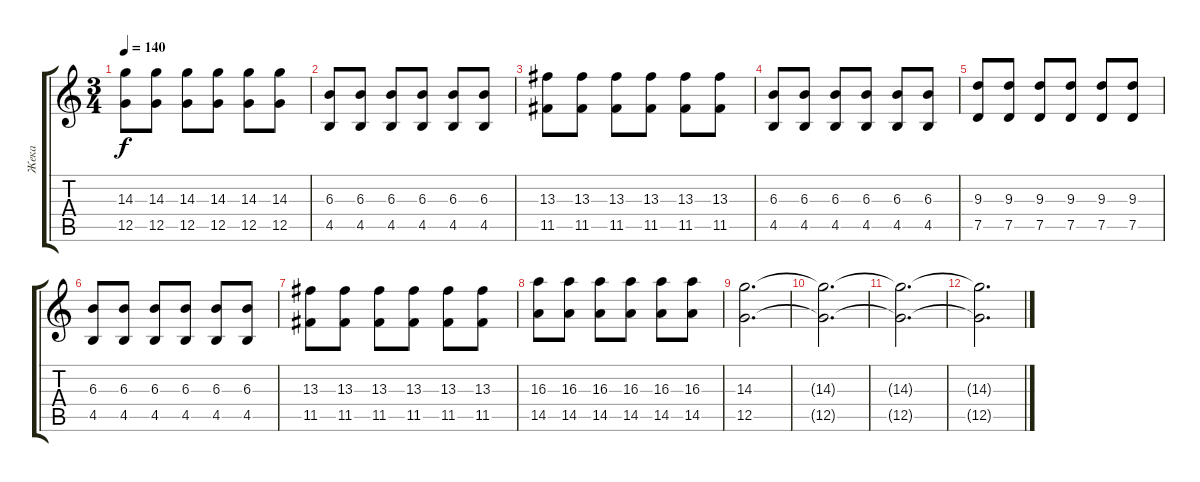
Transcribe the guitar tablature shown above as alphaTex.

\track ("Жека" "Жека") {instrument electricguitarjazz}
\staff {score tabs}
\tuning (D4 A3 F3 C3 G2 C2) {hide}
\ts (3 4)
\tempo 140
\clef g2
\ks c
(14.3 12.5).8{dy f} (14.3 12.5).8 (14.3 12.5).8 (14.3 12.5).8 (14.3 12.5).8 (14.3 12.5).8 |
(6.3 4.5).8 (6.3 4.5).8 (6.3 4.5).8 (6.3 4.5).8 (6.3 4.5).8 (6.3 4.5).8 |
(13.3 11.5).8 (13.3 11.5).8 (13.3 11.5).8 (13.3 11.5).8 (13.3 11.5).8 (13.3 11.5).8 |
(6.3 4.5).8 (6.3 4.5).8 (6.3 4.5).8 (6.3 4.5).8 (6.3 4.5).8 (6.3 4.5).8 |
(9.3 7.5).8 (9.3 7.5).8 (9.3 7.5).8 (9.3 7.5).8 (9.3 7.5).8 (9.3 7.5).8 |
(6.3 4.5).8 (6.3 4.5).8 (6.3 4.5).8 (6.3 4.5).8 (6.3 4.5).8 (6.3 4.5).8 |
(13.3 11.5).8 (13.3 11.5).8 (13.3 11.5).8 (13.3 11.5).8 (13.3 11.5).8 (13.3 11.5).8 |
(16.3 14.5).8 (16.3 14.5).8 (16.3 14.5).8 (16.3 14.5).8 (16.3 14.5).8 (16.3 14.5).8 |
(14.3 12.5).2{d} |
(14.3{t} 12.5{t}).2{d} |
(14.3{t} 12.5{t}).2{d} |
(14.3{t} 12.5{t}).2{d}
